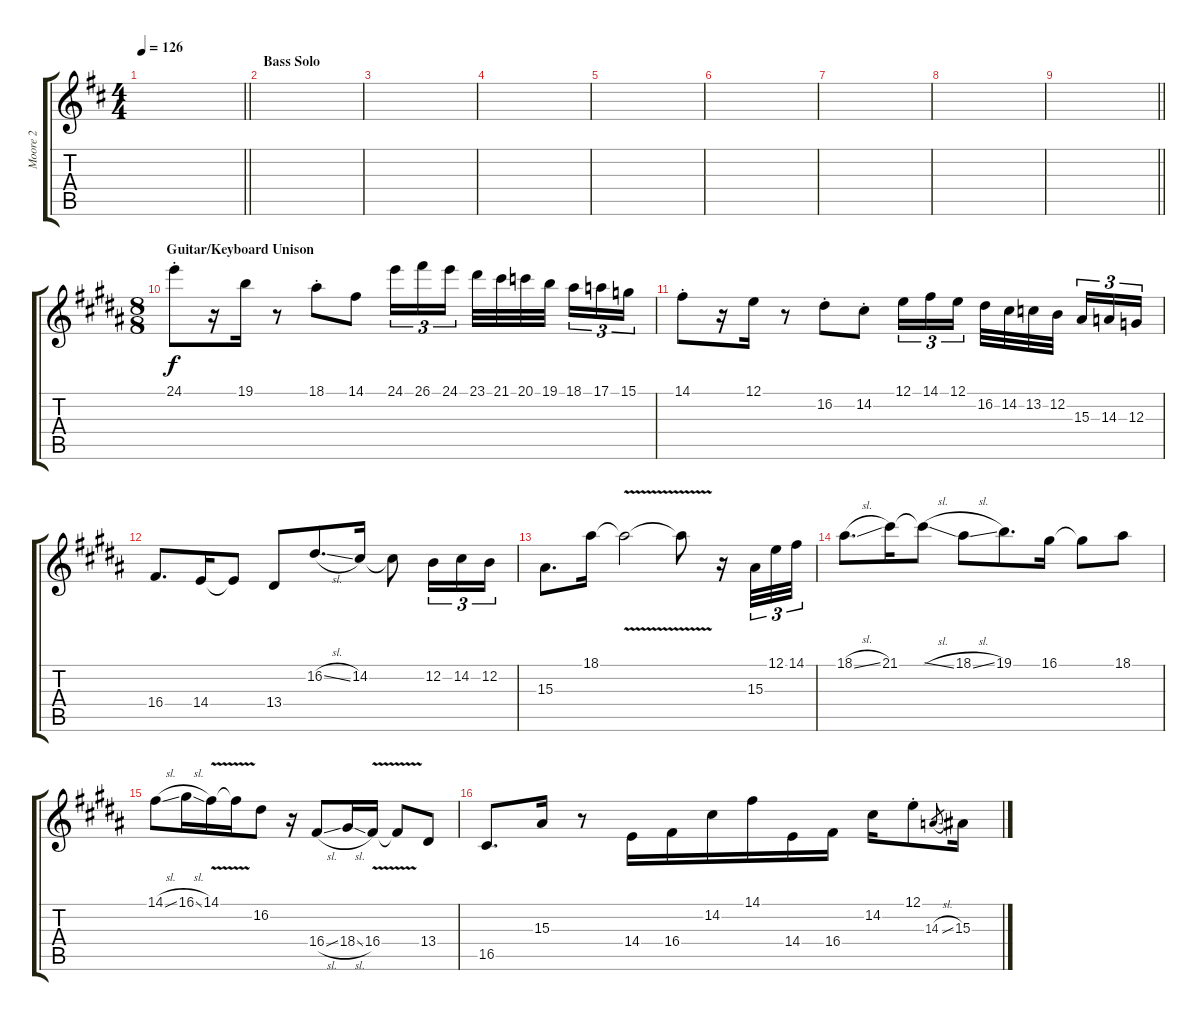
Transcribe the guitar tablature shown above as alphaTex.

\track ("Moore 2" "Moore 2") {instrument rockorgan}
\staff {score tabs}
\tuning (E4 B3 G3 D3 A2 E2) {hide}
\ts (4 4)
\tempo 126
\clef g2
\barLineRight lightlight
\ks bminor
|
\section ("" "Bass Solo")
|
|
|
|
|
|
|
\barLineRight lightlight
|
\ts (8 8)
\section ("" "Guitar/Keyboard Unison")
\ks g#minor
24.1{st}.8{instrument lead1square} r.16 19.1.16 r.8 18.1{st}.8 14.1.8 24.1.16{tu (3 2)} 26.1.16{tu (3 2)} 24.1.16{tu (3 2)} 23.1.32 21.1.32 20.1.32 19.1.32 18.1.16{tu (3 2)} 17.1.16{tu (3 2)} 15.1.16{tu (3 2)} |
14.1{st}.8 r.16 12.1.16 r.8 16.2{st}.8 14.2{st}.8 12.1.16{tu (3 2)} 14.1.16{tu (3 2)} 12.1.16{tu (3 2)} 16.2.32 14.2.32 13.2.32 12.2.32 15.3.16{tu (3 2)} 14.3.16{tu (3 2)} 12.3.16{tu (3 2)} |
16.4.8{d} 14.4.16 14.4{t}.8 13.4.8 16.2{sl}.8{d} 14.2.16 14.2{t}.8 12.2.16{tu (3 2)} 14.2.16{tu (3 2)} 12.2.16{tu (3 2)} |
15.3.8{d} 18.1.16 18.1{v t}.2 18.1{t}.8 r.16 15.3.32{tu (3 2)} 12.1.32{tu (3 2)} 14.1.32{tu (3 2)} |
18.1{sl}.8{d} 21.1.16 21.1{sl t}.8 18.1{sl}.8 19.1.8{d} 16.1.16 16.1{t}.8 18.1.8 |
14.1{sl}.8 16.1{sl}.16 14.1{v}.16 14.1{t}.16 16.2.8 r.16 16.4{sl}.8 18.4{sl}.16 16.4{v}.16 16.4{t}.8 13.4.8 |
16.5.8{d} 15.3.16 r.8 14.4.16 16.4.16 14.2.16 14.1.16 14.4.16 16.4.16 14.2.16 12.1{st}.8 14.3{sl}.8{gr} 15.3.16
